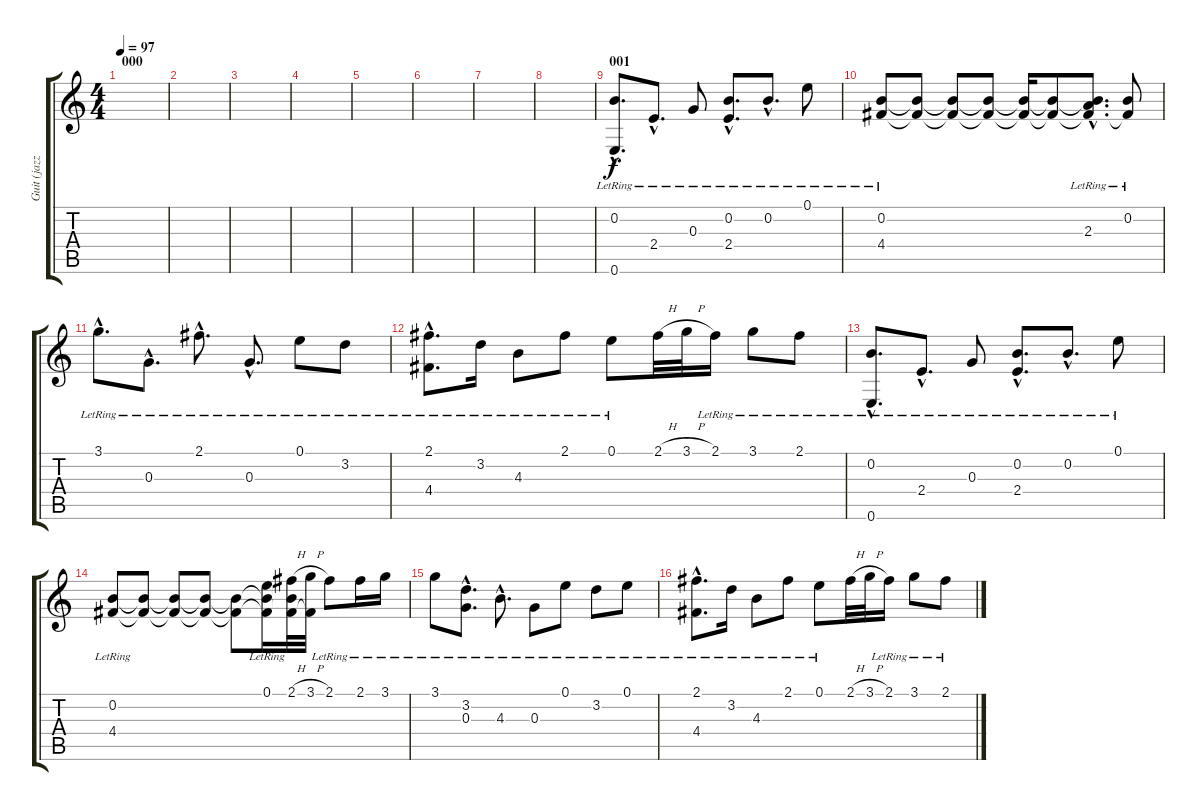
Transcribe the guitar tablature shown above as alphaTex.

\track ("Guit (jazz)" "Guit (jazz") {instrument electricguitarjazz}
\staff {score tabs}
\tuning (E4 B3 G3 D3 A2 E2) {hide}
\ts (4 4)
\section ("" "000")
\tempo 97
\clef g2
\ks c
|
|
|
|
|
|
|
|
\section ("" "001")
(0.2{hac lr} 0.6{hac lr}).8{d} 2.4{hac lr}.8{d} 0.3{lr}.8 (0.2{hac lr} 2.4{hac lr}).8{d} 0.2{hac lr}.8{d} 0.1{lr}.8 |
(0.2{lr} 4.4{lr}).8 (0.2{t} 4.4{t}).8 (0.2{t} 4.4{t}).8 (0.2{t} 4.4{t}).8 (0.2{t} 4.4{t}).16 (0.2{t} 4.4{t}).8 (0.2{hac t} 2.3{hac lr} 4.4{hac t}).8{d} (0.2{lr} 4.4{t}).8 |
3.1{hac lr}.8{d} 0.3{hac lr}.8{d} 2.1{hac lr}.8{d} 0.3{hac lr}.8{d} 0.1{lr}.8 3.2{lr}.8 |
(2.1{hac lr} 4.4{hac lr}).8{d} 3.2{lr}.16 4.3{lr}.8 2.1{lr}.8 0.1{lr}.8 2.1{h}.32 3.1{h}.32 2.1{lr}.16 3.1{lr}.8 2.1{lr}.8 |
(0.2{hac lr} 0.6{hac lr}).8{d} 2.4{hac lr}.8{d} 0.3{lr}.8 (0.2{hac lr} 2.4{hac lr}).8{d} 0.2{hac lr}.8{d} 0.1{lr}.8 |
(0.2{lr} 4.4{lr}).8 (0.2{t} 4.4{t}).8 (0.2{t} 4.4{t}).8 (0.2{t} 4.4{t}).8 (0.2{t} 4.4{t}).8 (0.1{lr} 0.2{t} 4.4{t}).16 (2.1{h} 0.2{t} 4.4{t}).32 (3.1{h} 4.4{t}).32 2.1{lr}.8 2.1{lr}.16 3.1{lr}.16 |
3.1{lr}.8 (3.2{hac lr} 0.3{hac lr}).8{d} 4.3{hac lr}.8{d} 0.3{lr}.8 0.1{lr}.8 3.2{lr}.8 0.1{lr}.8 |
(2.1{hac lr} 4.4{hac lr}).8{d} 3.2{lr}.16 4.3{lr}.8 2.1{lr}.8 0.1{lr}.8 2.1{h}.32 3.1{h}.32 2.1{lr}.16 3.1{lr}.8 2.1{lr}.8
